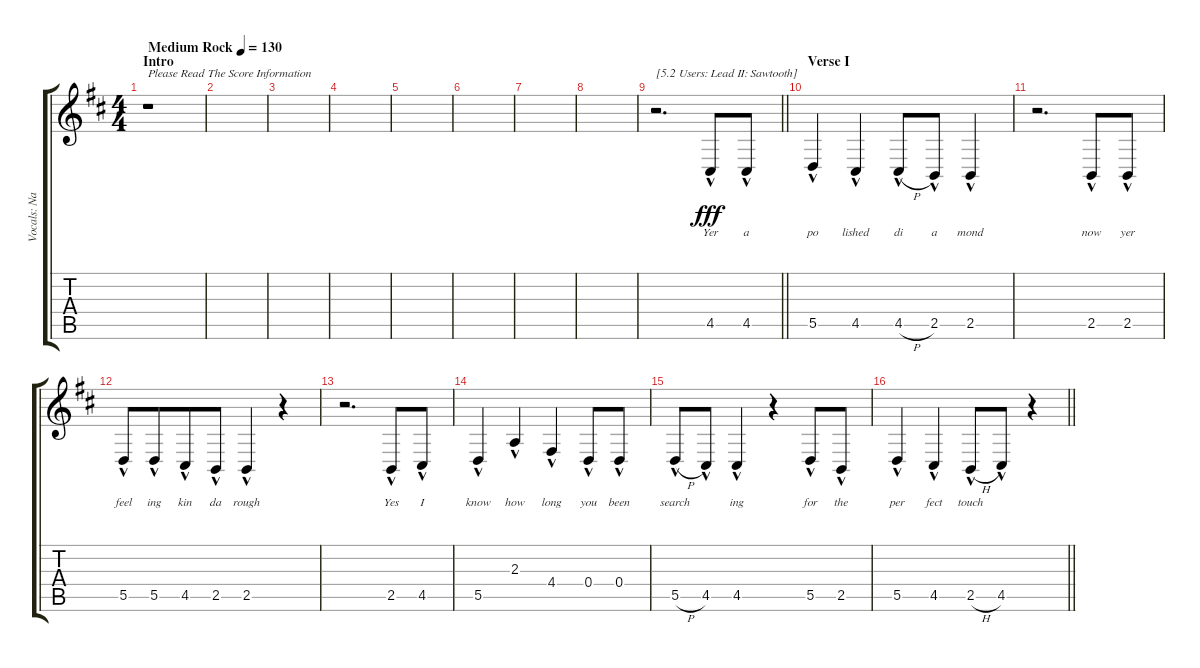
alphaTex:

\track ("Vocals: Nancy" "Vocals: Na") {instrument lead2sawtooth}
\staff {score tabs}
\tuning (E4 B3 G3 D3 A2 E2) {hide}
\ts (4 4)
\section ("" "Intro")
\tempo (130 "Medium Rock")
\clef g2
\ks d
r.1{txt "Please Read The Score Information" dy fff instrument lead2sawtooth} |
|
|
|
|
|
|
|
\barLineRight lightlight
r.2{d txt "[5.2 Users: Lead II: Sawtooth]"} 4.5{hac}.8{lyrics (0 "Yer") lyrics (1 "") lyrics (2 "") lyrics (3 "") lyrics (4 "")} 4.5{hac}.8{lyrics (0 "a") lyrics (1 "") lyrics (2 "") lyrics (3 "") lyrics (4 "")} |
\section ("" "Verse I")
5.5{hac}.4{lyrics (0 "po") lyrics (1 "") lyrics (2 "") lyrics (3 "") lyrics (4 "")} 4.5{hac}.4{lyrics (0 "lished") lyrics (1 "") lyrics (2 "") lyrics (3 "") lyrics (4 "")} 4.5{h hac}.8{lyrics (0 "di") lyrics (1 "") lyrics (2 "") lyrics (3 "") lyrics (4 "")} 2.5{hac}.8{lyrics (0 "a") lyrics (1 "") lyrics (2 "") lyrics (3 "") lyrics (4 "")} 2.5{hac}.4{lyrics (0 "mond") lyrics (1 "") lyrics (2 "") lyrics (3 "") lyrics (4 "")} |
r.2{d} 2.5{hac}.8{lyrics (0 "now") lyrics (1 "") lyrics (2 "") lyrics (3 "") lyrics (4 "")} 2.5{hac}.8{lyrics (0 "yer") lyrics (1 "") lyrics (2 "") lyrics (3 "") lyrics (4 "")} |
5.5{hac}.8{lyrics (0 "feel") lyrics (1 "") lyrics (2 "") lyrics (3 "") lyrics (4 "")} 5.5{hac}.8{lyrics (0 "ing") lyrics (1 "") lyrics (2 "") lyrics (3 "") lyrics (4 "") beam merge} 4.5{hac}.8{lyrics (0 "kin") lyrics (1 "") lyrics (2 "") lyrics (3 "") lyrics (4 "")} 2.5{hac}.8{lyrics (0 "da") lyrics (1 "") lyrics (2 "") lyrics (3 "") lyrics (4 "")} 2.5{hac}.4{lyrics (0 "rough") lyrics (1 "") lyrics (2 "") lyrics (3 "") lyrics (4 "")} r.4 |
r.2{d} 2.5{hac}.8{lyrics (0 "Yes") lyrics (1 "") lyrics (2 "") lyrics (3 "") lyrics (4 "")} 4.5{hac}.8{lyrics (0 "I") lyrics (1 "") lyrics (2 "") lyrics (3 "") lyrics (4 "")} |
5.5{hac}.4{lyrics (0 "know") lyrics (1 "") lyrics (2 "") lyrics (3 "") lyrics (4 "")} 2.3{hac}.4{lyrics (0 "how") lyrics (1 "") lyrics (2 "") lyrics (3 "") lyrics (4 "")} 4.4{hac}.4{lyrics (0 "long") lyrics (1 "") lyrics (2 "") lyrics (3 "") lyrics (4 "")} 0.4{hac}.8{lyrics (0 "you") lyrics (1 "") lyrics (2 "") lyrics (3 "") lyrics (4 "")} 0.4{hac}.8{lyrics (0 "been") lyrics (1 "") lyrics (2 "") lyrics (3 "") lyrics (4 "")} |
5.5{h hac}.8{lyrics (0 "search") lyrics (1 "") lyrics (2 "") lyrics (3 "") lyrics (4 "")} 4.5{hac}.8{lyrics (0 "") lyrics (1 "") lyrics (2 "") lyrics (3 "") lyrics (4 "")} 4.5{hac}.4{lyrics (0 "ing") lyrics (1 "") lyrics (2 "") lyrics (3 "") lyrics (4 "")} r.4 5.5{hac}.8{lyrics (0 "for") lyrics (1 "") lyrics (2 "") lyrics (3 "") lyrics (4 "")} 2.5{hac}.8{lyrics (0 "the") lyrics (1 "") lyrics (2 "") lyrics (3 "") lyrics (4 "")} |
\barLineRight lightlight
5.5{hac}.4{lyrics (0 "per") lyrics (1 "") lyrics (2 "") lyrics (3 "") lyrics (4 "")} 4.5{hac}.4{lyrics (0 "fect") lyrics (1 "") lyrics (2 "") lyrics (3 "") lyrics (4 "")} 2.5{h hac}.8{lyrics (0 "touch") lyrics (1 "") lyrics (2 "") lyrics (3 "") lyrics (4 "")} 4.5{hac}.8{lyrics (0 "") lyrics (1 "") lyrics (2 "") lyrics (3 "") lyrics (4 "")} r.4
